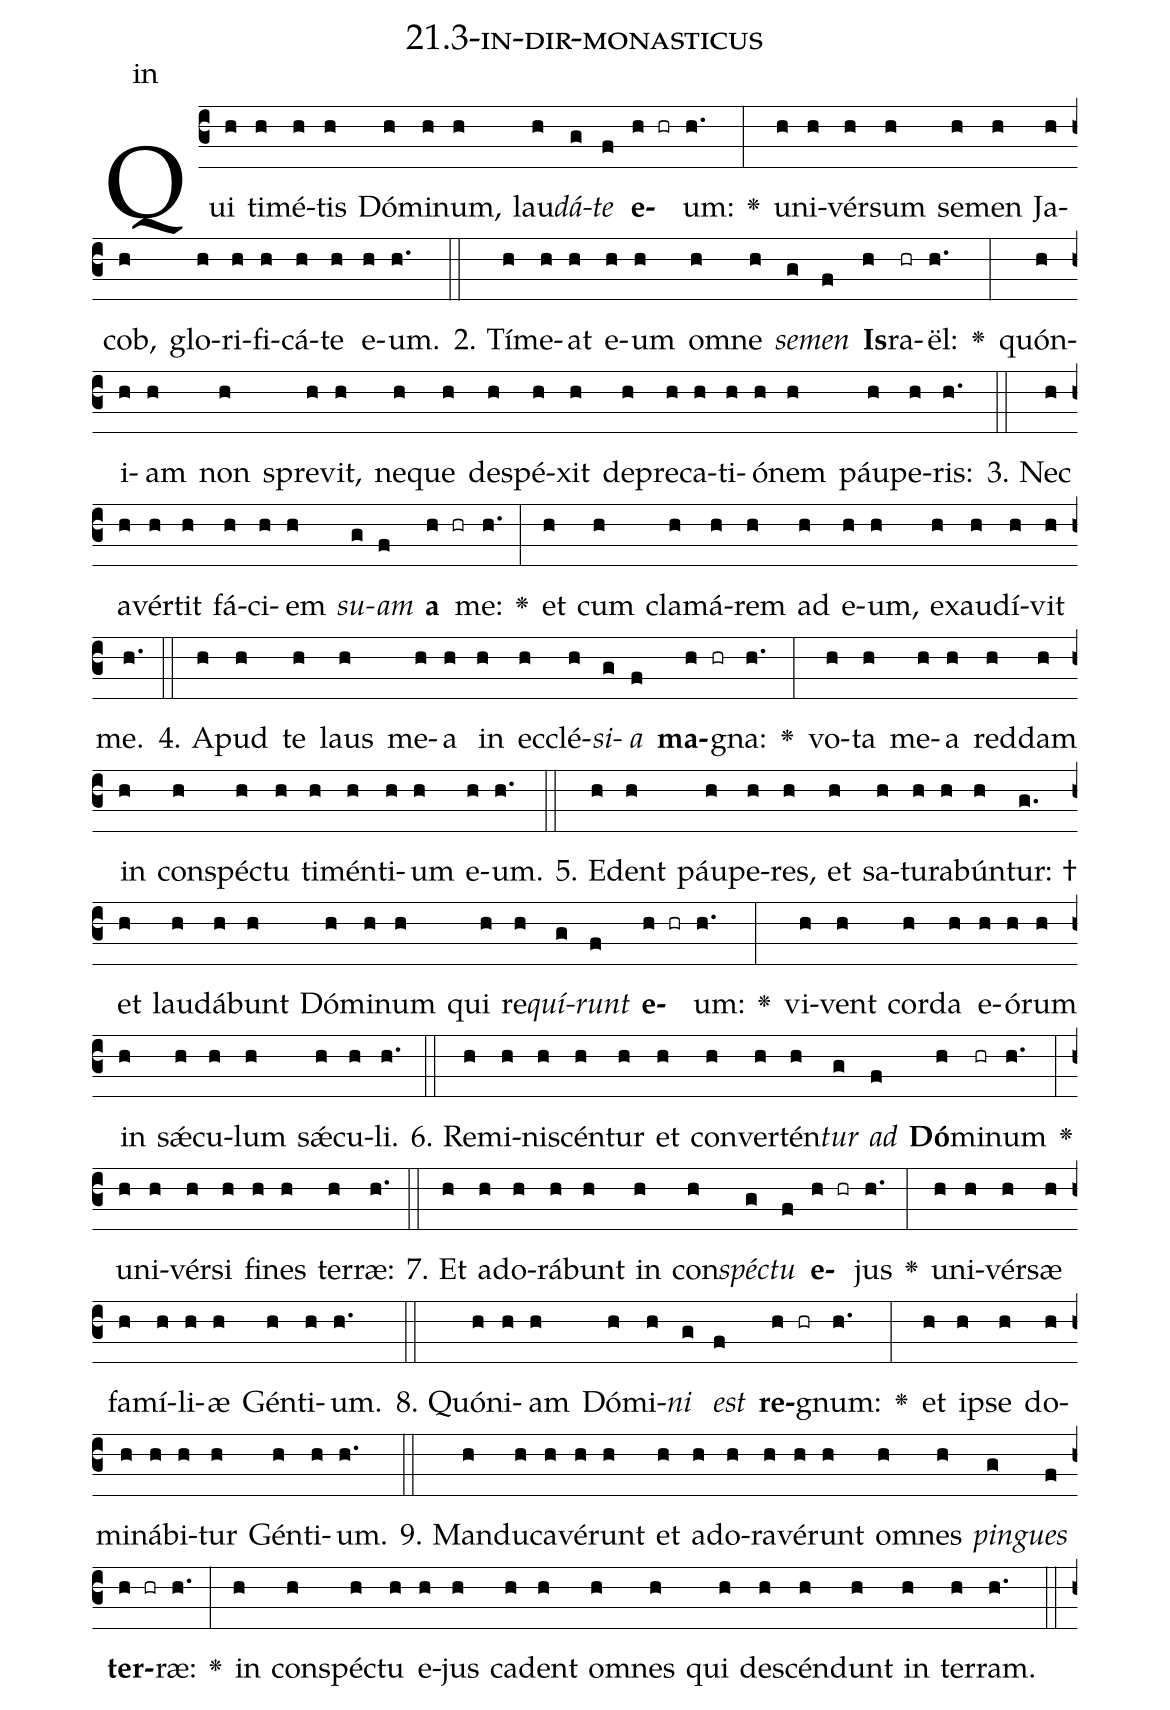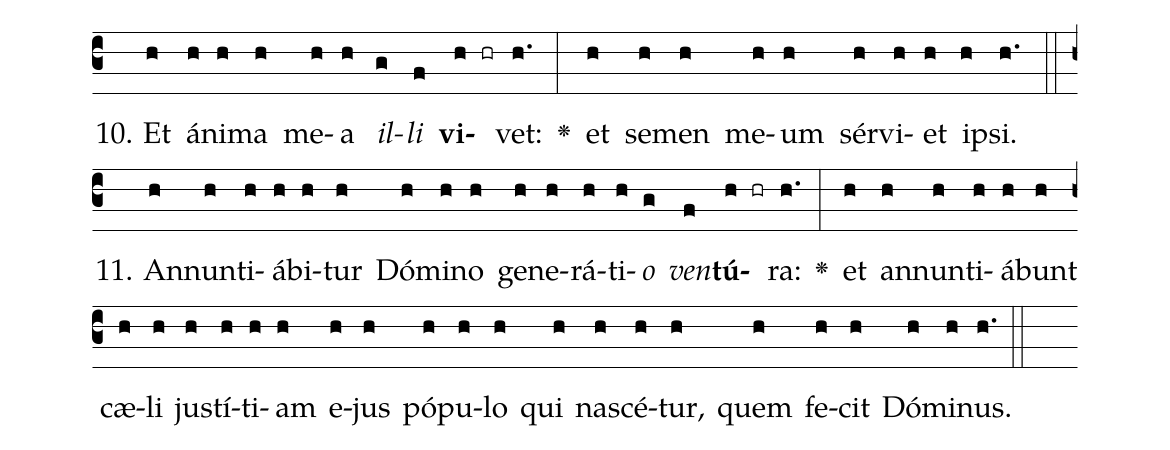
name: 21.3-in-dir-monasticus;
annotation: in;
%%
(c3)Qui(h) ti(h)mé(h)tis(h) Dó(h)mi(h)num,(h) lau(h)<i>dá</i>(g)<i>te</i>(f) <b>e</b>(h hr)um:(h.) <v>\greheightstar</v>(:) u(h)ni(h)vér(h)sum(h) se(h)men(h) Ja(h)cob,(h) glo(h)ri(h)fi(h)cá(h)te(h) e(h)um.(h.) (::)
2. Tí(h)me(h)at(h) e(h)um(h) om(h)ne(h) <i>se</i>(g)<i>men</i>(f) <b>Is</b>(h)ra(hr)ël:(h.) <v>\greheightstar</v>(:) quón(h)i(h)am(h) non(h) spre(h)vit,(h) ne(h)que(h) de(h)spé(h)xit(h) de(h)pre(h)ca(h)ti(h)ó(h)nem(h) páu(h)pe(h)ris:(h.) (::)
3. Nec(h) a(h)vér(h)tit(h) fá(h)ci(h)em(h) <i>su</i>(g)<i>am</i>(f) <b>a</b>(h hr) me:(h.) <v>\greheightstar</v>(:) et(h) cum(h) cla(h)má(h)rem(h) ad(h) e(h)um,(h) ex(h)au(h)dí(h)vit(h) me.(h.) (::)
4. A(h)pud(h) te(h) laus(h) me(h)a(h) in(h) ec(h)clé(h)<i>si</i>(g)<i>a</i>(f) <b>ma</b>(h hr)gna:(h.) <v>\greheightstar</v>(:) vo(h)ta(h) me(h)a(h) red(h)dam(h) in(h) con(h)spéc(h)tu(h) ti(h)mén(h)ti(h)um(h) e(h)um.(h.) (::)
5. E(h)dent(h) páu(h)pe(h)res,(h) et(h) sa(h)tu(h)ra(h)bún(h)tur: †(g.) et(h) lau(h)dá(h)bunt(h) Dó(h)mi(h)num(h) qui(h) re(h)<i>quí</i>(g)<i>runt</i>(f) <b>e</b>(h hr)um:(h.) <v>\greheightstar</v>(:) vi(h)vent(h) cor(h)da(h) e(h)ó(h)rum(h) in(h) sǽ(h)cu(h)lum(h) sǽ(h)cu(h)li.(h.) (::)
6. Re(h)mi(h)ni(h)scén(h)tur(h) et(h) con(h)ver(h)tén(h)<i>tur</i>(g) <i>ad</i>(f) <b>Dó</b>(h)mi(hr)num(h.) <v>\greheightstar</v>(:) u(h)ni(h)vér(h)si(h) fi(h)nes(h) ter(h)ræ:(h.) (::)
7. Et(h) ad(h)o(h)rá(h)bunt(h) in(h) con(h)<i>spéc</i>(g)<i>tu</i>(f) <b>e</b>(h hr)jus(h.) <v>\greheightstar</v>(:) u(h)ni(h)vér(h)sæ(h) fa(h)mí(h)li(h)æ(h) Gén(h)ti(h)um.(h.) (::)
8. Quón(h)i(h)am(h) Dó(h)mi(h)<i>ni</i>(g) <i>est</i>(f) <b>re</b>(h hr)gnum:(h.) <v>\greheightstar</v>(:) et(h) ip(h)se(h) do(h)mi(h)ná(h)bi(h)tur(h) Gén(h)ti(h)um.(h.) (::)
9. Man(h)du(h)ca(h)vé(h)runt(h) et(h) ad(h)o(h)ra(h)vé(h)runt(h) om(h)nes(h) <i>pin</i>(g)<i>gues</i>(f) <b>ter</b>(h hr)ræ:(h.) <v>\greheightstar</v>(:) in(h) con(h)spéc(h)tu(h) e(h)jus(h) ca(h)dent(h) om(h)nes(h) qui(h) de(h)scén(h)dunt(h) in(h) ter(h)ram.(h.) (::)
10. Et(h) á(h)ni(h)ma(h) me(h)a(h) <i>il</i>(g)<i>li</i>(f) <b>vi</b>(h hr)vet:(h.) <v>\greheightstar</v>(:) et(h) se(h)men(h) me(h)um(h) sér(h)vi(h)et(h) ip(h)si.(h.) (::)
11. An(h)nun(h)ti(h)á(h)bi(h)tur(h) Dó(h)mi(h)no(h) ge(h)ne(h)rá(h)ti(h)<i>o</i>(g) <i>ven</i>(f)<b>tú</b>(h hr)ra:(h.) <v>\greheightstar</v>(:) et(h) an(h)nun(h)ti(h)á(h)bunt(h) cæ(h)li(h) jus(h)tí(h)ti(h)am(h) e(h)jus(h) pó(h)pu(h)lo(h) qui(h) na(h)scé(h)tur,(h) quem(h) fe(h)cit(h) Dó(h)mi(h)nus.(h.) (::)
